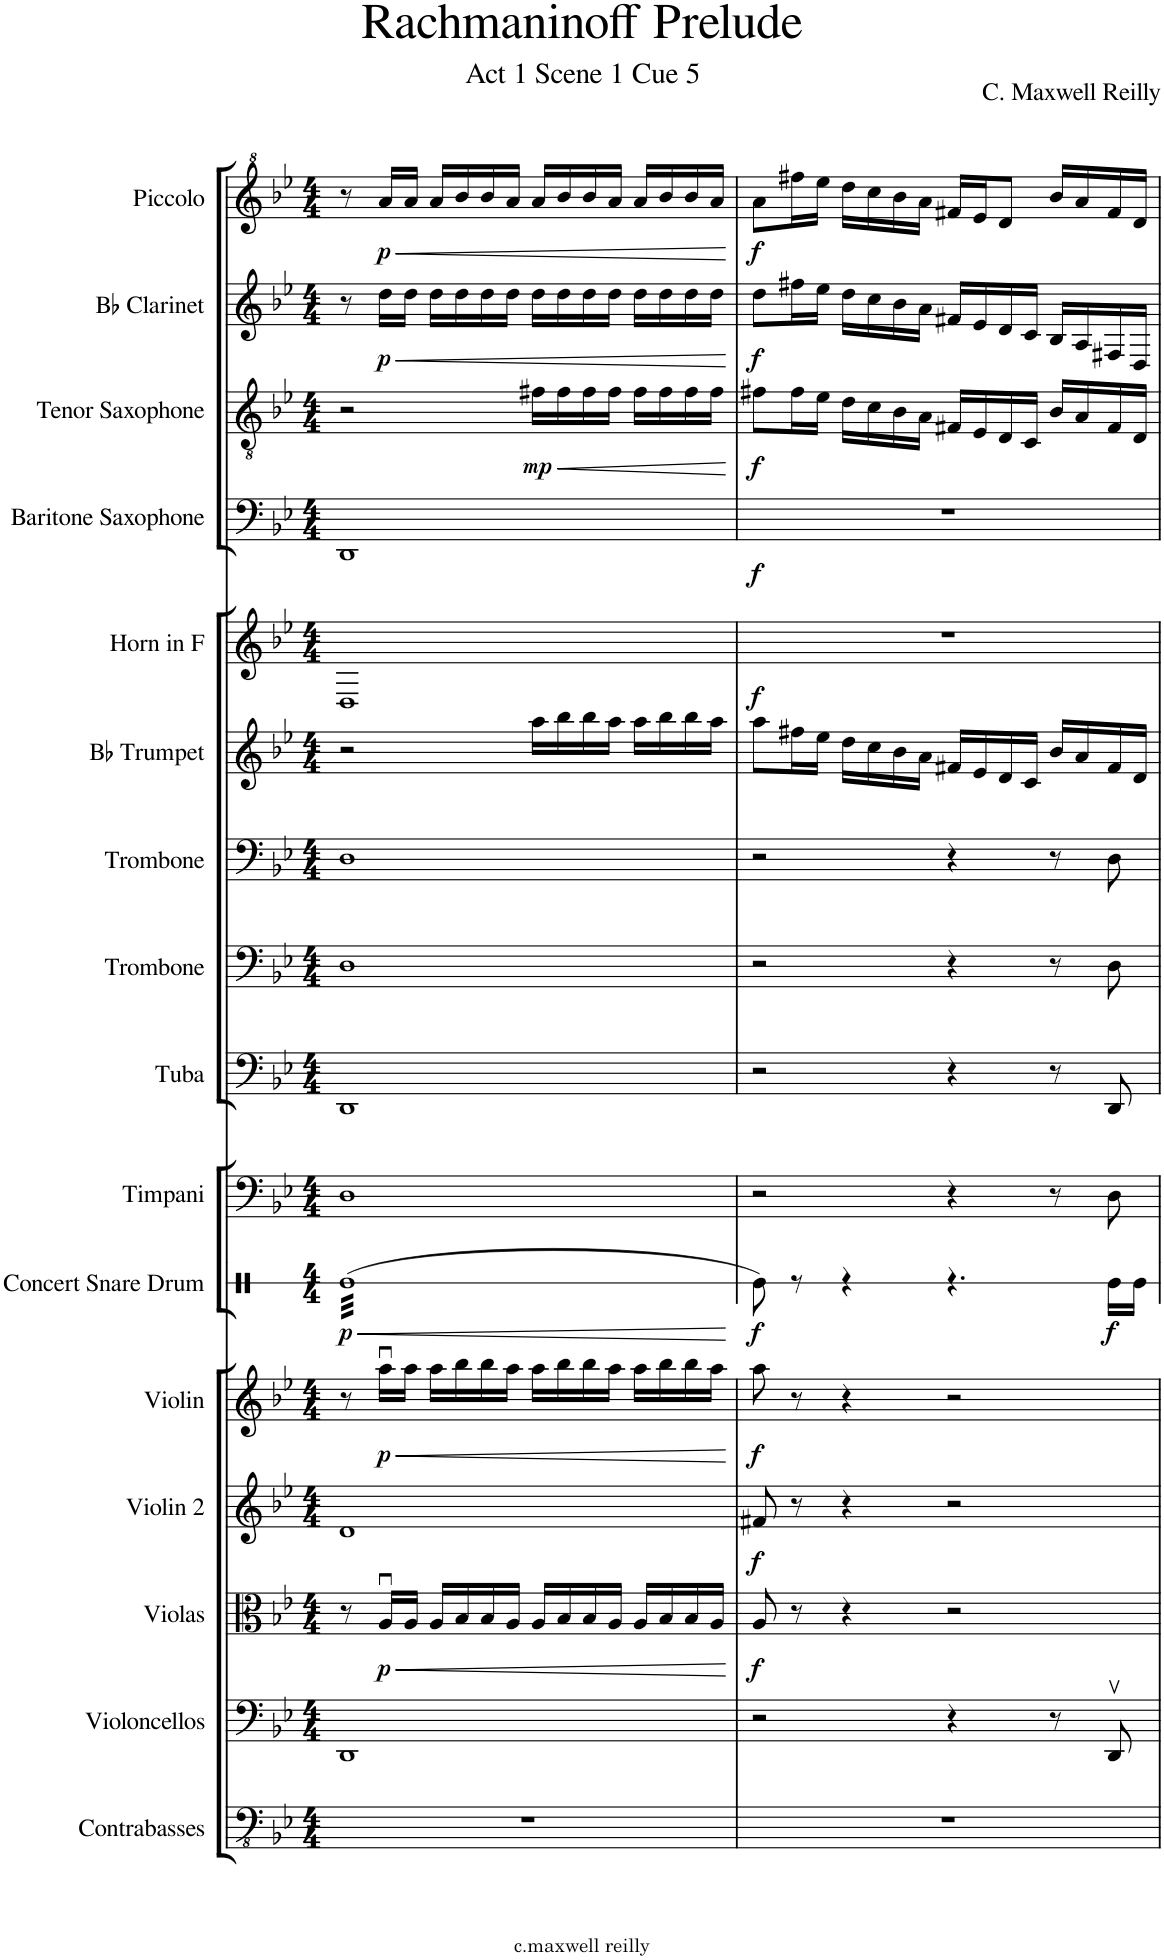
**kern	**kern	**dynam	**kern	**kern	**kern	**dynam	**kern	**dynam	**kern	**dynam	**kern	**dynam	**kern	**kern	**kern	**kern	**kern	**kern	**dynam	**kern	**dynam	**kern	**dynam	**kern	**dynam	**kern	**dynam
*part17	*part17	*part17	*part16	*part15	*part14	*part14	*part13	*part13	*part12	*part12	*part11	*part11	*part10	*part9	*part8	*part7	*part6	*part5	*part5	*part4	*part4	*part3	*part3	*part2	*part2	*part1	*part1
*staff18	*staff17	*staff17/18	*staff16	*staff15	*staff14	*staff14	*staff13	*staff13	*staff12	*staff12	*staff11	*staff11	*staff10	*staff9	*staff8	*staff7	*staff6	*staff5	*staff5	*staff4	*staff4	*staff3	*staff3	*staff2	*staff2	*staff1	*staff1
*I"Piano	*	*	*I"Contrabasses	*I"Violoncellos	*I"Violas	*	*I"Violin 2	*	*I"Violin	*	*I"Concert Snare Drum	*	*I"Timpani	*I"Tuba	*I"Trombone	*I"Trombone	*I"Bb Trumpet	*I"Horn in F	*	*I"Baritone Saxophone	*	*I"Tenor Saxophone	*	*I"Bb Clarinet	*	*I"Piccolo	*
*I'Pno.	*	*	*I'Cbs.	*I'Vcs.	*I'Vlas.	*	*	*	*	*	*I'Con. Sn.	*	*I'Timp.	*I'Tba.	*I'Tbn.	*I'Tbn.	*I'Bb Tpt.	*	*	*I'Bar. Sax.	*	*I'T. Sax.	*	*I'Bb Cl.	*	*I'Picc.	*
*stria5	*stria5	*	*	*	*	*	*	*	*	*	*stria1	*	*	*	*	*	*	*	*	*	*	*	*	*	*	*	*
*clefF4	*clefG2	*	*clefFv4	*clefF4	*clefC3	*	*clefG2	*	*clefG2	*	*clefX	*	*clefF4	*clefF4	*clefF4	*clefF4	*clefG2	*clefG2	*	*clefF4	*	*clefGv2	*	*clefG2	*	*clefG^2	*
*	*	*	*	*	*	*	*	*	*	*	*	*	*	*	*	*	*Trd1c2	*Trd4c7	*	*Trd12c21	*	*Trd8c14	*	*Trd1c2	*	*Trd-7c-12	*
*k[b-e-]	*k[b-e-]	*	*k[b-e-]	*k[b-e-]	*k[b-e-]	*	*k[b-e-]	*	*k[b-e-]	*	*k[]	*	*k[b-e-]	*k[b-e-]	*k[b-e-]	*k[b-e-]	*k[b-e-]	*k[b-e-]	*	*k[b-e-]	*	*k[b-e-]	*	*k[b-e-]	*	*k[b-e-]	*
*M4/4	*M4/4	*	*M4/4	*M4/4	*M4/4	*	*M4/4	*	*M4/4	*	*M4/4	*	*M4/4	*M4/4	*M4/4	*M4/4	*M4/4	*M4/4	*	*M4/4	*	*M4/4	*	*M4/4	*	*M4/4	*
=1	=1	=1	=1	=1	=1	=1	=1	=1	=1	=1	=1	=1	=1	=1	=1	=1	=1	=1	=1	=1	=1	=1	=1	=1	=1	=1	=1
!	!	!LO:DY:b=2	!	!	!	!	!	!	!	!	!	!LO:HP:b	!	!	!	!	!	!	!	!	!	!	!	!	!	!	!
!	!	!	!	!	!	!	!	!	!	!	!	!LO:DY:n=1:b	!	!	!	!	!	!	!	!	!	!	!	!	!	!	!
*	*	*	*	*	*	*	*	*	*	*	*tremolo	*	*	*	*	*	*	*	*	*	*	*	*	*	*	*	*
1DDD	8r	ff	1r	1DD	8r	.	1d	.	8r	.	(32ReLLL	< p	1D	1DD	1D	1D	2r	1D	.	1DD	.	2r	.	8r	.	8r	.
.	.	.	.	.	.	.	.	.	.	.	(32Re	.	.	.	.	.	.	.	.	.	.	.	.	.	.	.	.
.	.	.	.	.	.	.	.	.	.	.	(32Re	.	.	.	.	.	.	.	.	.	.	.	.	.	.	.	.
.	.	.	.	.	.	.	.	.	.	.	(32Re	.	.	.	.	.	.	.	.	.	.	.	.	.	.	.	.
!	!	!LO:DY:b	!	!	!	!LO:HP:b	!	!	!	!LO:HP:b	!	!	!	!	!	!	!	!	!	!	!	!	!	!	!LO:HP:b	!	!LO:HP:b
!	!	!	!	!	!	!LO:DY:n=1:b	!	!	!	!LO:DY:n=1:b	!	!	!	!	!	!	!	!	!	!	!	!	!	!	!LO:DY:n=1:b	!	!LO:DY:n=1:b
.	16aaa\LL	ff	.	.	16Au/LL	< p	.	.	16aau\LL	< p	(32Re	.	.	.	.	.	.	.	.	.	.	.	.	16dd\LL	< p	16aa/LL	< p
.	.	.	.	.	.	.	.	.	.	.	(32Re	.	.	.	.	.	.	.	.	.	.	.	.	.	.	.	.
.	16aaa\JJ	.	.	.	16A/JJ	.	.	.	16aa\JJ	.	(32Re	.	.	.	.	.	.	.	.	.	.	.	.	16dd\JJ	.	16aa/JJ	.
.	.	.	.	.	.	.	.	.	.	.	(32Re	.	.	.	.	.	.	.	.	.	.	.	.	.	.	.	.
.	16aaa\LL	.	.	.	16A/LL	.	.	.	16aa\LL	.	(32Re	.	.	.	.	.	.	.	.	.	.	.	.	16dd\LL	.	16aa/LL	.
.	.	.	.	.	.	.	.	.	.	.	(32Re	.	.	.	.	.	.	.	.	.	.	.	.	.	.	.	.
.	16bbb-\J	.	.	.	16B-/	.	.	.	16bb-\	.	(32Re	.	.	.	.	.	.	.	.	.	.	.	.	16dd\	.	16bb-/	.
.	.	.	.	.	.	.	.	.	.	.	(32Re	.	.	.	.	.	.	.	.	.	.	.	.	.	.	.	.
.	16bbb-\L	.	.	.	16B-/	.	.	.	16bb-\	.	(32Re	.	.	.	.	.	.	.	.	.	.	.	.	16dd\	.	16bb-/	.
.	.	.	.	.	.	.	.	.	.	.	(32Re	.	.	.	.	.	.	.	.	.	.	.	.	.	.	.	.
.	16aaa\JJ	.	.	.	16A/JJ	.	.	.	16aa\JJ	.	(32Re	.	.	.	.	.	.	.	.	.	.	.	.	16dd\JJ	.	16aa/JJ	.
.	.	.	.	.	.	.	.	.	.	.	(32Re	.	.	.	.	.	.	.	.	.	.	.	.	.	.	.	.
!	!	!	!	!	!	!	!	!	!	!	!	!	!	!	!	!	!	!	!	!	!	!	!LO:DY:b	!	!	!	!
.	16aaa\LL	.	.	.	16A/LL	.	.	.	16aa\LL	.	(32Re	.	.	.	.	.	16aa\LL	.	.	.	.	16f#X\LL	mp	16dd\LL	.	16aa/LL	.
.	.	.	.	.	.	.	.	.	.	.	(32Re	.	.	.	.	.	.	.	.	.	.	.	.	.	.	.	.
!	!	!	!	!	!	!	!	!	!	!	!	!	!	!	!	!	!	!	!	!	!	!	!LO:HP:b	!	!	!	!
.	16bbb-\J	.	.	.	16B-/	.	.	.	16bb-\	.	(32Re	.	.	.	.	.	16bb-\	.	.	.	.	16f#\	<	16dd\	.	16bb-/	.
.	.	.	.	.	.	.	.	.	.	.	(32Re	.	.	.	.	.	.	.	.	.	.	.	.	.	.	.	.
.	16bbb-\L	.	.	.	16B-/	.	.	.	16bb-\	.	(32Re	.	.	.	.	.	16bb-\	.	.	.	.	16f#\	.	16dd\	.	16bb-/	.
.	.	.	.	.	.	.	.	.	.	.	(32Re	.	.	.	.	.	.	.	.	.	.	.	.	.	.	.	.
.	16aaa\JJ	.	.	.	16A/JJ	.	.	.	16aa\JJ	.	(32Re	.	.	.	.	.	16aa\JJ	.	.	.	.	16f#\JJ	.	16dd\JJ	.	16aa/JJ	.
.	.	.	.	.	.	.	.	.	.	.	(32Re	.	.	.	.	.	.	.	.	.	.	.	.	.	.	.	.
.	16aaa\LL	.	.	.	16A/LL	.	.	.	16aa\LL	.	(32Re	.	.	.	.	.	16aa\LL	.	.	.	.	16f#\LL	.	16dd\LL	.	16aa/LL	.
.	.	.	.	.	.	.	.	.	.	.	(32Re	.	.	.	.	.	.	.	.	.	.	.	.	.	.	.	.
.	16bbb-\J	.	.	.	16B-/	.	.	.	16bb-\	.	(32Re	.	.	.	.	.	16bb-\	.	.	.	.	16f#\	.	16dd\	.	16bb-/	.
.	.	.	.	.	.	.	.	.	.	.	(32Re	.	.	.	.	.	.	.	.	.	.	.	.	.	.	.	.
.	16bbb-\L	.	.	.	16B-/	.	.	.	16bb-\	.	(32Re	.	.	.	.	.	16bb-\	.	.	.	.	16f#\	.	16dd\	.	16bb-/	.
.	.	.	.	.	.	.	.	.	.	.	(32Re	.	.	.	.	.	.	.	.	.	.	.	.	.	.	.	.
.	16aaa\JJ	.	.	.	16A/JJ	.	.	.	16aa\JJ	.	(32Re	.	.	.	.	.	16aa\JJ	.	.	.	.	16f#\JJ	.	16dd\JJ	.	16aa/JJ	.
.	.	.	.	.	.	.	.	.	.	.	(32ReJJJ	.	.	.	.	.	.	.	.	.	.	.	.	.	.	.	.
*	*	*	*	*	*	*	*	*	*	*	*Xtremolo	*	*	*	*	*	*	*	*	*	*	*	*	*	*	*	*
.	.	.	.	.	.	[	.	.	.	[	.	[	.	.	.	.	.	.	.	.	.	.	[	.	[	.	[
=2	=2	=2	=2	=2	=2	=2	=2	=2	=2	=2	=2	=2	=2	=2	=2	=2	=2	=2	=2	=2	=2	=2	=2	=2	=2	=2	=2
!	!	!	!	!	!	!LO:DY:b	!	!LO:DY:b	!	!LO:DY:b	!	!LO:DY:b	!	!	!	!	!	!	!LO:DY:b	!	!LO:DY:b	!	!LO:DY:b	!	!LO:DY:b	!	!LO:DY:b
8a\L	8aaa\L	.	1r	2r	8A/	f	8f#X/	f	8aa\	f	8Re\)	f	2r	2r	2r	2r	8aa\L	1r	f	1r	f	8f#X\L	f	8dd\L	f	8aa\L	f
16f#X\L	16fff#X\L	.	.	.	8r	.	8r	.	8r	.	8r	.	.	.	.	.	16ff#X\L	.	.	.	.	16f#\L	.	16ff#X\L	.	16fff#X\L	.
16e-\JJ	16eee-\JJ	.	.	.	.	.	.	.	.	.	.	.	.	.	.	.	16ee-\JJ	.	.	.	.	16e-\JJ	.	16ee-\JJ	.	16eee-\JJ	.
16d\LL	16ddd\LL	.	.	.	4r	.	4r	.	4r	.	4r	.	.	.	.	.	16dd\LL	.	.	.	.	16d\LL	.	16dd\LL	.	16ddd\LL	.
16c\J	16ccc\J	.	.	.	.	.	.	.	.	.	.	.	.	.	.	.	16cc\	.	.	.	.	16c\	.	16cc\	.	16ccc\	.
16B-\L	16bb-\L	.	.	.	.	.	.	.	.	.	.	.	.	.	.	.	16b-\	.	.	.	.	16B-\	.	16b-\	.	16bb-\	.
16A\JJ	16aa\JJ	.	.	.	.	.	.	.	.	.	.	.	.	.	.	.	16a\JJ	.	.	.	.	16A\JJ	.	16a\JJ	.	16aa\JJ	.
16F#X\LL	16ff#X\LL	.	.	4r	2r	.	2r	.	2r	.	4.r	.	4r	4r	4r	4r	16f#X/LL	.	.	.	.	16F#X/LL	.	16f#X/LL	.	16ff#X/LL	.
16E-\J	16ee-\J	.	.	.	.	.	.	.	.	.	.	.	.	.	.	.	16e-/	.	.	.	.	16E-/	.	16e-/	.	16ee-/J	.
16D\L	16dd\L	.	.	.	.	.	.	.	.	.	.	.	.	.	.	.	16d/	.	.	.	.	16D/	.	16d/	.	8dd/J	.
16C\JJ	16cc\JJ	.	.	.	.	.	.	.	.	.	.	.	.	.	.	.	16c/JJ	.	.	.	.	16C/JJ	.	16c/JJ	.	.	.
16BB-/LL	16b-/LL	.	.	8r	.	.	.	.	.	.	.	.	8r	8r	8r	8r	16b-/LL	.	.	.	.	16B-/LL	.	16B-/LL	.	16bb-/LL	.
16AA/J	16a/J	.	.	.	.	.	.	.	.	.	.	.	.	.	.	.	16a/	.	.	.	.	16A/	.	16A/	.	16aa/	.
!	!	!	!	!	!	!	!	!	!	!	!	!LO:DY:b	!	!	!	!	!	!	!	!	!	!	!	!	!	!	!
16FF#X/L	16f#X/L	.	.	8DDv/	.	.	.	.	.	.	16Re\LL	f	8D\	8DD/	8D\	8D\	16f#/	.	.	.	.	16F#/	.	16F#X/	.	16ff#/	.
16DD/JJ	16d/JJ	.	.	.	.	.	.	.	.	.	16Re\JJ	.	.	.	.	.	16d/JJ	.	.	.	.	16D/JJ	.	16D/JJ	.	16dd/JJ	.
=	=	=	=	=	=	=	=	=	=	=	=	=	=	=	=	=	=	=	=	=	=	=	=	=	=	=	=
*-	*-	*-	*-	*-	*-	*-	*-	*-	*-	*-	*-	*-	*-	*-	*-	*-	*-	*-	*-	*-	*-	*-	*-	*-	*-	*-	*-
